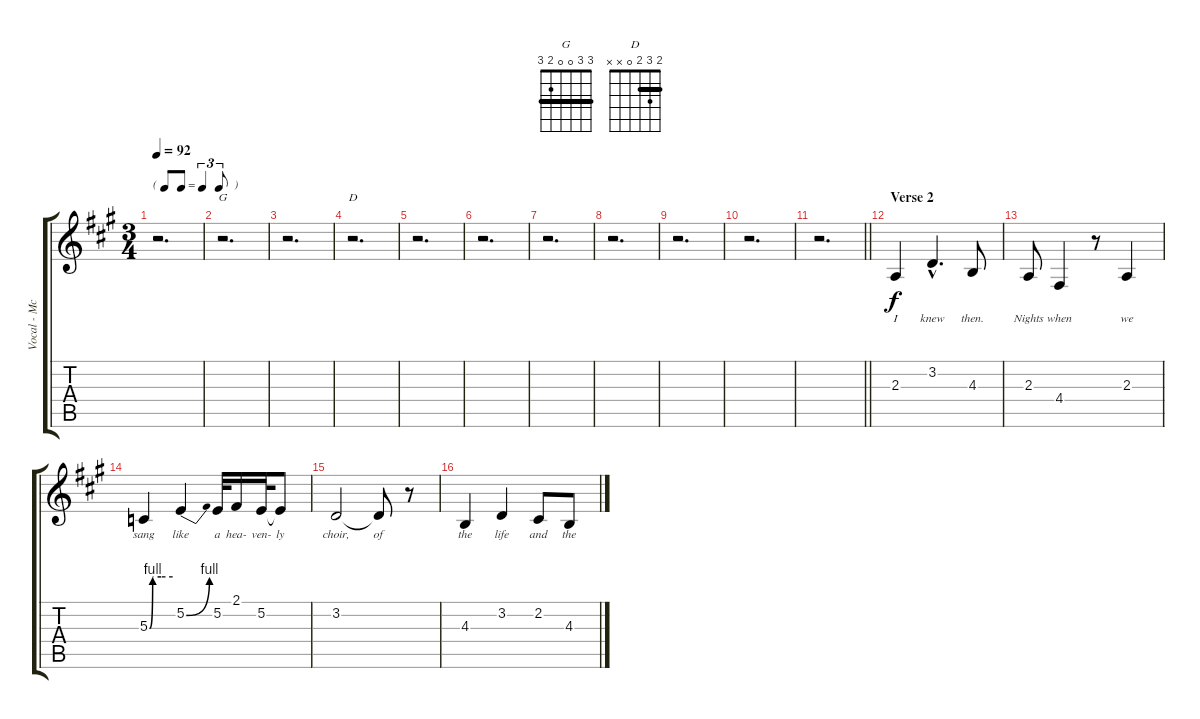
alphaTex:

\track ("Vocal - McCartney" "Vocal - Mc") {instrument altosax}
\staff {score tabs}
\tuning (E4 B3 G3 D3 A2 E2) {hide}
\chord ("G" 3 3 0 0 2 3) {barre 3}
\chord ("D" 2 3 2 0 x x) {barre 2}
\ts (3 4)
\tf triplet8th
\tempo 92
\clef g2
\ks a
r.2{d dy f} |
r.2{d ch "G"} |
r.2{d} |
r.2{d ch "D"} |
r.2{d} |
r.2{d} |
r.2{d} |
r.2{d} |
r.2{d} |
r.2{d} |
\barLineRight lightlight
r.2{d} |
\section ("" "Verse 2")
2.3.4{lyrics (0 "I") lyrics (1 "") lyrics (2 "") lyrics (3 "") lyrics (4 "") volume 16} 3.2{hac}.4{d lyrics (0 "knew") lyrics (1 "") lyrics (2 "") lyrics (3 "") lyrics (4 "")} 4.3.8{lyrics (0 "then.") lyrics (1 "") lyrics (2 "") lyrics (3 "") lyrics (4 "")} |
2.3.8{lyrics (0 "Nights") lyrics (1 "") lyrics (2 "") lyrics (3 "") lyrics (4 "")} 4.4.4{lyrics (0 "when") lyrics (1 "") lyrics (2 "") lyrics (3 "") lyrics (4 "")} r.8 2.3.4{lyrics (0 "we") lyrics (1 "") lyrics (2 "") lyrics (3 "") lyrics (4 "")} |
5.3{be (custom 0 0 8 4 10 4 30 4 60 4)}.4{lyrics (0 "sang") lyrics (1 "") lyrics (2 "") lyrics (3 "") lyrics (4 "")} 5.2{be (bend 0 0 60 4)}.4{lyrics (0 "like") lyrics (1 "") lyrics (2 "") lyrics (3 "") lyrics (4 "")} 5.2.32{lyrics (0 "a") lyrics (1 "") lyrics (2 "") lyrics (3 "") lyrics (4 "")} 2.1.16{lyrics (0 "hea-") lyrics (1 "") lyrics (2 "") lyrics (3 "") lyrics (4 "")} 5.2.32{lyrics (0 "ven-") lyrics (1 "") lyrics (2 "") lyrics (3 "") lyrics (4 "")} 5.2{t}.8{lyrics (0 "ly") lyrics (1 "") lyrics (2 "") lyrics (3 "") lyrics (4 "")} |
3.2.2{lyrics (0 "choir,") lyrics (1 "") lyrics (2 "") lyrics (3 "") lyrics (4 "")} 3.2{t}.8{lyrics (0 "of") lyrics (1 "") lyrics (2 "") lyrics (3 "") lyrics (4 "")} r.8 |
4.3.4{lyrics (0 "the") lyrics (1 "") lyrics (2 "") lyrics (3 "") lyrics (4 "")} 3.2.4{lyrics (0 "life") lyrics (1 "") lyrics (2 "") lyrics (3 "") lyrics (4 "")} 2.2.8{lyrics (0 "and") lyrics (1 "") lyrics (2 "") lyrics (3 "") lyrics (4 "")} 4.3.8{lyrics (0 "the") lyrics (1 "") lyrics (2 "") lyrics (3 "") lyrics (4 "")}
